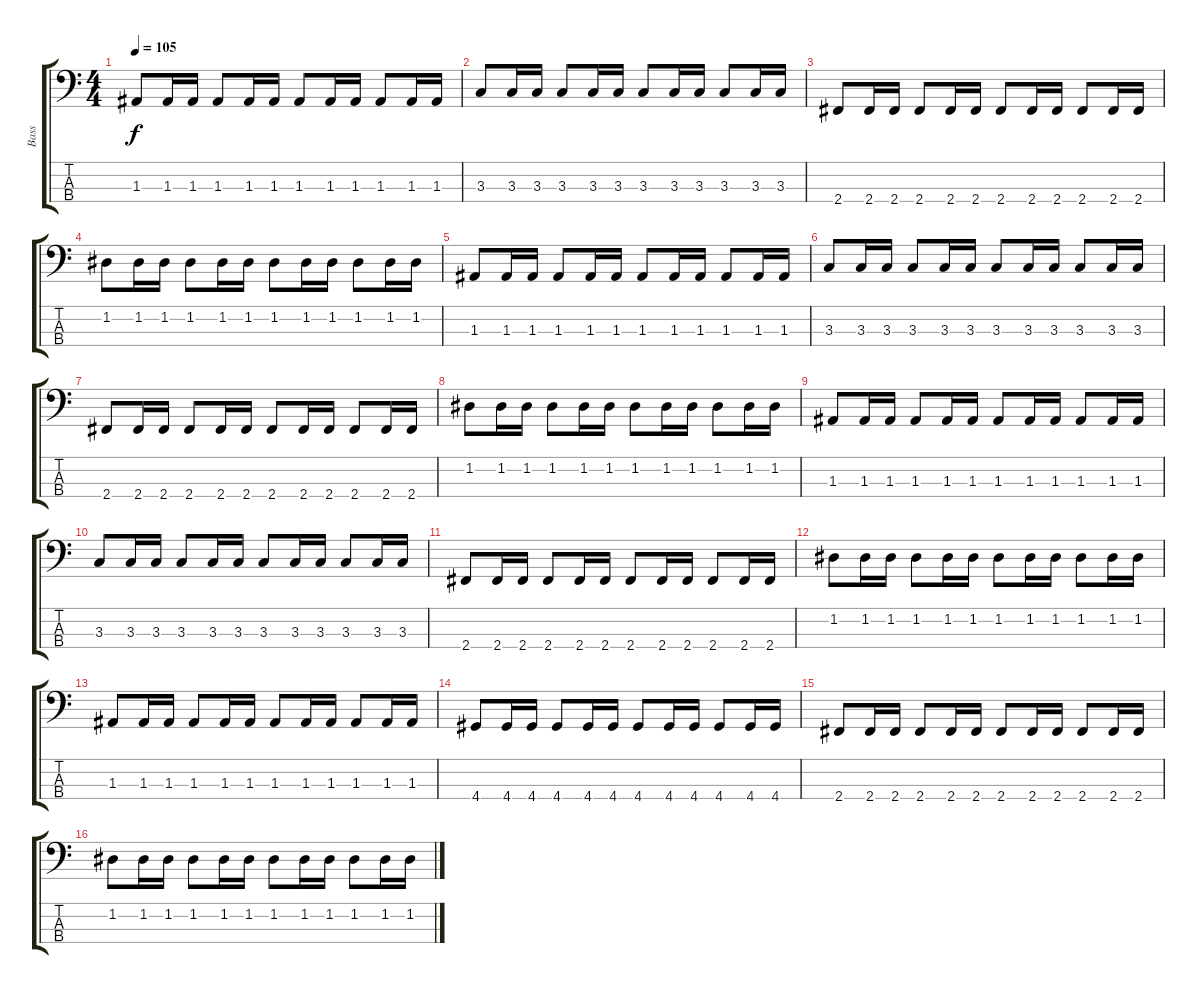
\track ("Bass" "Bass") {instrument electricbasspick}
\staff {score tabs}
\tuning (G2 D2 A1 E1) {hide}
\ts (4 4)
\tempo 105
\clef f4
\ks c
1.3.8{dy f} 1.3.16 1.3.16 1.3.8 1.3.16 1.3.16 1.3.8 1.3.16 1.3.16 1.3.8 1.3.16 1.3.16 |
3.3.8 3.3.16 3.3.16 3.3.8 3.3.16 3.3.16 3.3.8 3.3.16 3.3.16 3.3.8 3.3.16 3.3.16 |
2.4.8 2.4.16 2.4.16 2.4.8 2.4.16 2.4.16 2.4.8 2.4.16 2.4.16 2.4.8 2.4.16 2.4.16 |
1.2.8 1.2.16 1.2.16 1.2.8 1.2.16 1.2.16 1.2.8 1.2.16 1.2.16 1.2.8 1.2.16 1.2.16 |
1.3.8 1.3.16 1.3.16 1.3.8 1.3.16 1.3.16 1.3.8 1.3.16 1.3.16 1.3.8 1.3.16 1.3.16 |
3.3.8 3.3.16 3.3.16 3.3.8 3.3.16 3.3.16 3.3.8 3.3.16 3.3.16 3.3.8 3.3.16 3.3.16 |
2.4.8 2.4.16 2.4.16 2.4.8 2.4.16 2.4.16 2.4.8 2.4.16 2.4.16 2.4.8 2.4.16 2.4.16 |
1.2.8 1.2.16 1.2.16 1.2.8 1.2.16 1.2.16 1.2.8 1.2.16 1.2.16 1.2.8 1.2.16 1.2.16 |
1.3.8 1.3.16 1.3.16 1.3.8 1.3.16 1.3.16 1.3.8 1.3.16 1.3.16 1.3.8 1.3.16 1.3.16 |
3.3.8 3.3.16 3.3.16 3.3.8 3.3.16 3.3.16 3.3.8 3.3.16 3.3.16 3.3.8 3.3.16 3.3.16 |
2.4.8 2.4.16 2.4.16 2.4.8 2.4.16 2.4.16 2.4.8 2.4.16 2.4.16 2.4.8 2.4.16 2.4.16 |
1.2.8 1.2.16 1.2.16 1.2.8 1.2.16 1.2.16 1.2.8 1.2.16 1.2.16 1.2.8 1.2.16 1.2.16 |
1.3.8 1.3.16 1.3.16 1.3.8 1.3.16 1.3.16 1.3.8 1.3.16 1.3.16 1.3.8 1.3.16 1.3.16 |
4.4.8 4.4.16 4.4.16 4.4.8 4.4.16 4.4.16 4.4.8 4.4.16 4.4.16 4.4.8 4.4.16 4.4.16 |
2.4.8 2.4.16 2.4.16 2.4.8 2.4.16 2.4.16 2.4.8 2.4.16 2.4.16 2.4.8 2.4.16 2.4.16 |
1.2.8 1.2.16 1.2.16 1.2.8 1.2.16 1.2.16 1.2.8 1.2.16 1.2.16 1.2.8 1.2.16 1.2.16
